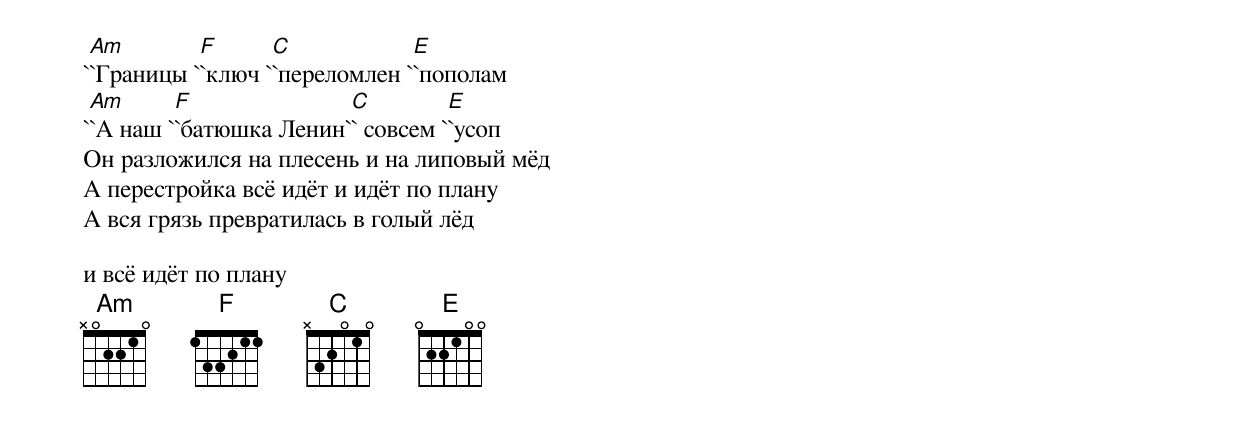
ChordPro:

{{< chords >}}
`[Am]`Границы `[F]`ключ `[C]`переломлен `[E]`пополам
`[Am]`А наш `[F]`батюшка Ленин`[C]` совсем `[E]`усоп
Он разложился на плесень и на липовый мёд
А перестройка всё идёт и идёт по плану
А вся грязь превратилась в голый лёд

и всё идёт по плану
{{< /chords >}}
